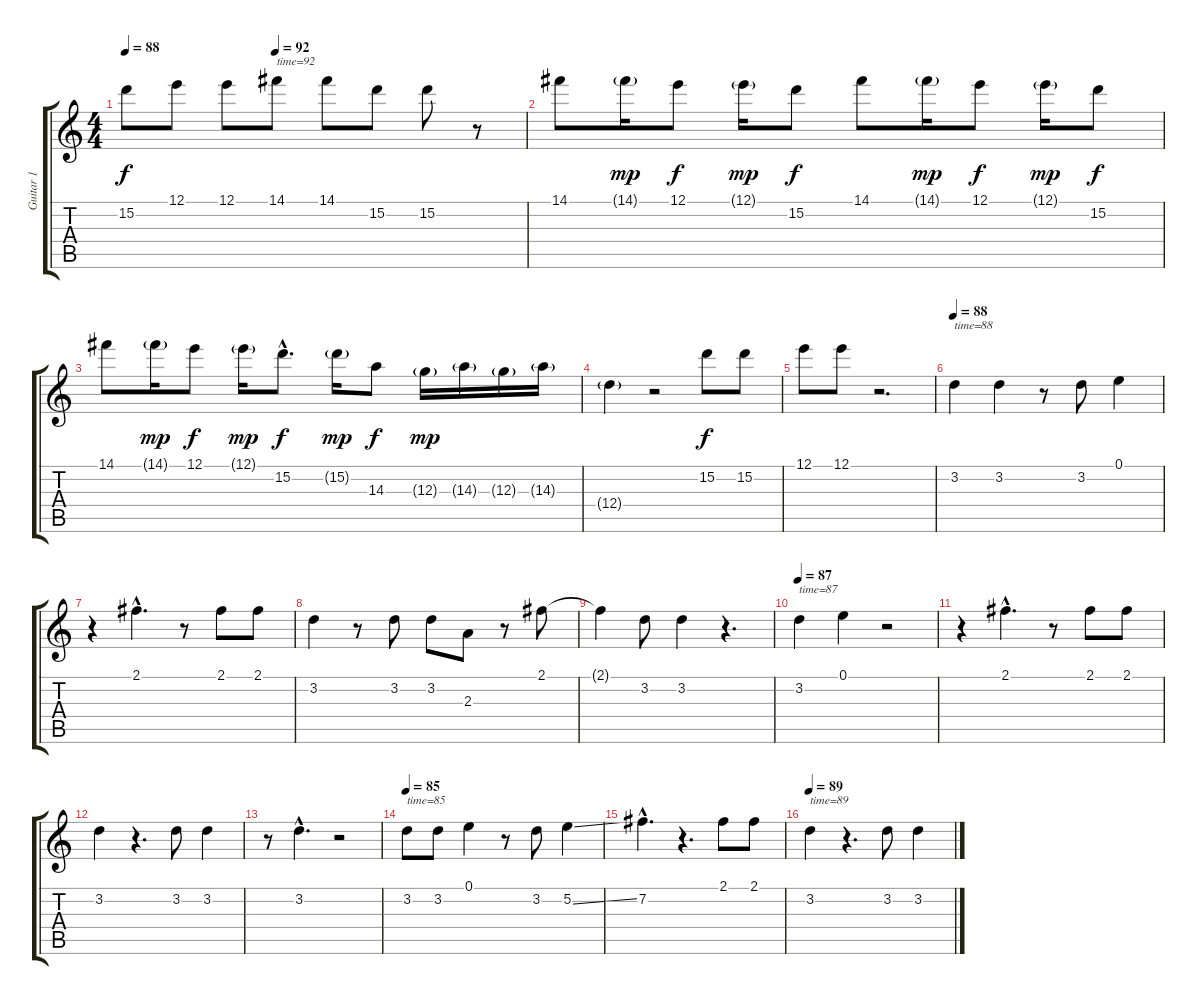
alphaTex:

\track ("Guitar 1" "Guitar 1") {instrument acousticguitarnylon}
\staff {score tabs}
\tuning (E4 B3 G3 D3 A2 E2) {hide}
\ts (4 4)
\tempo 88
\tempo (92 0.375)
\clef g2
\ks c
15.2.8{dy f} 12.1.8 12.1.8 14.1.8{txt "time=92"} 14.1.8 15.2.8 15.2.8 r.8 |
14.1.8 14.1{g}.16{dy mp} 12.1.8{dy f} 12.1{g}.16{dy mp} 15.2.8{dy f} 14.1.8 14.1{g}.16{dy mp} 12.1.8{dy f} 12.1{g}.16{dy mp} 15.2.8{dy f} |
14.1.8 14.1{g}.16{dy mp} 12.1.8{dy f} 12.1{g}.16{dy mp} 15.2{hac}.8{d dy f} 15.2{g}.16{dy mp} 14.3.8{dy f} 12.3{g}.16{dy mp} 14.3{g}.16 12.3{g}.16 14.3{g}.16 |
12.4{g}.4 r.2 15.2.8{dy f} 15.2.8 |
12.1.8 12.1.8 r.2{d} |
\tempo 88
3.2.4{txt "time=88"} 3.2.4 r.8 3.2.8 0.1.4 |
r.4 2.1{hac}.4{d} r.8 2.1.8 2.1.8 |
3.2.4 r.8 3.2.8 3.2.8 2.3.8 r.8 2.1.8 |
2.1{t}.4 3.2.8 3.2.4 r.4{d} |
\tempo 87
3.2.4{txt "time=87"} 0.1.4 r.2 |
r.4 2.1{hac}.4{d} r.8 2.1.8 2.1.8 |
3.2.4 r.4{d} 3.2.8 3.2.4 |
r.8 3.2{hac}.4{d} r.2 |
\tempo 85
3.2.8{txt "time=85"} 3.2.8 0.1.4 r.8 3.2.8 5.2{ss}.4 |
7.2{hac}.4{d} r.4{d} 2.1.8 2.1.8 |
\tempo 89
3.2.4{txt "time=89"} r.4{d} 3.2.8 3.2.4
